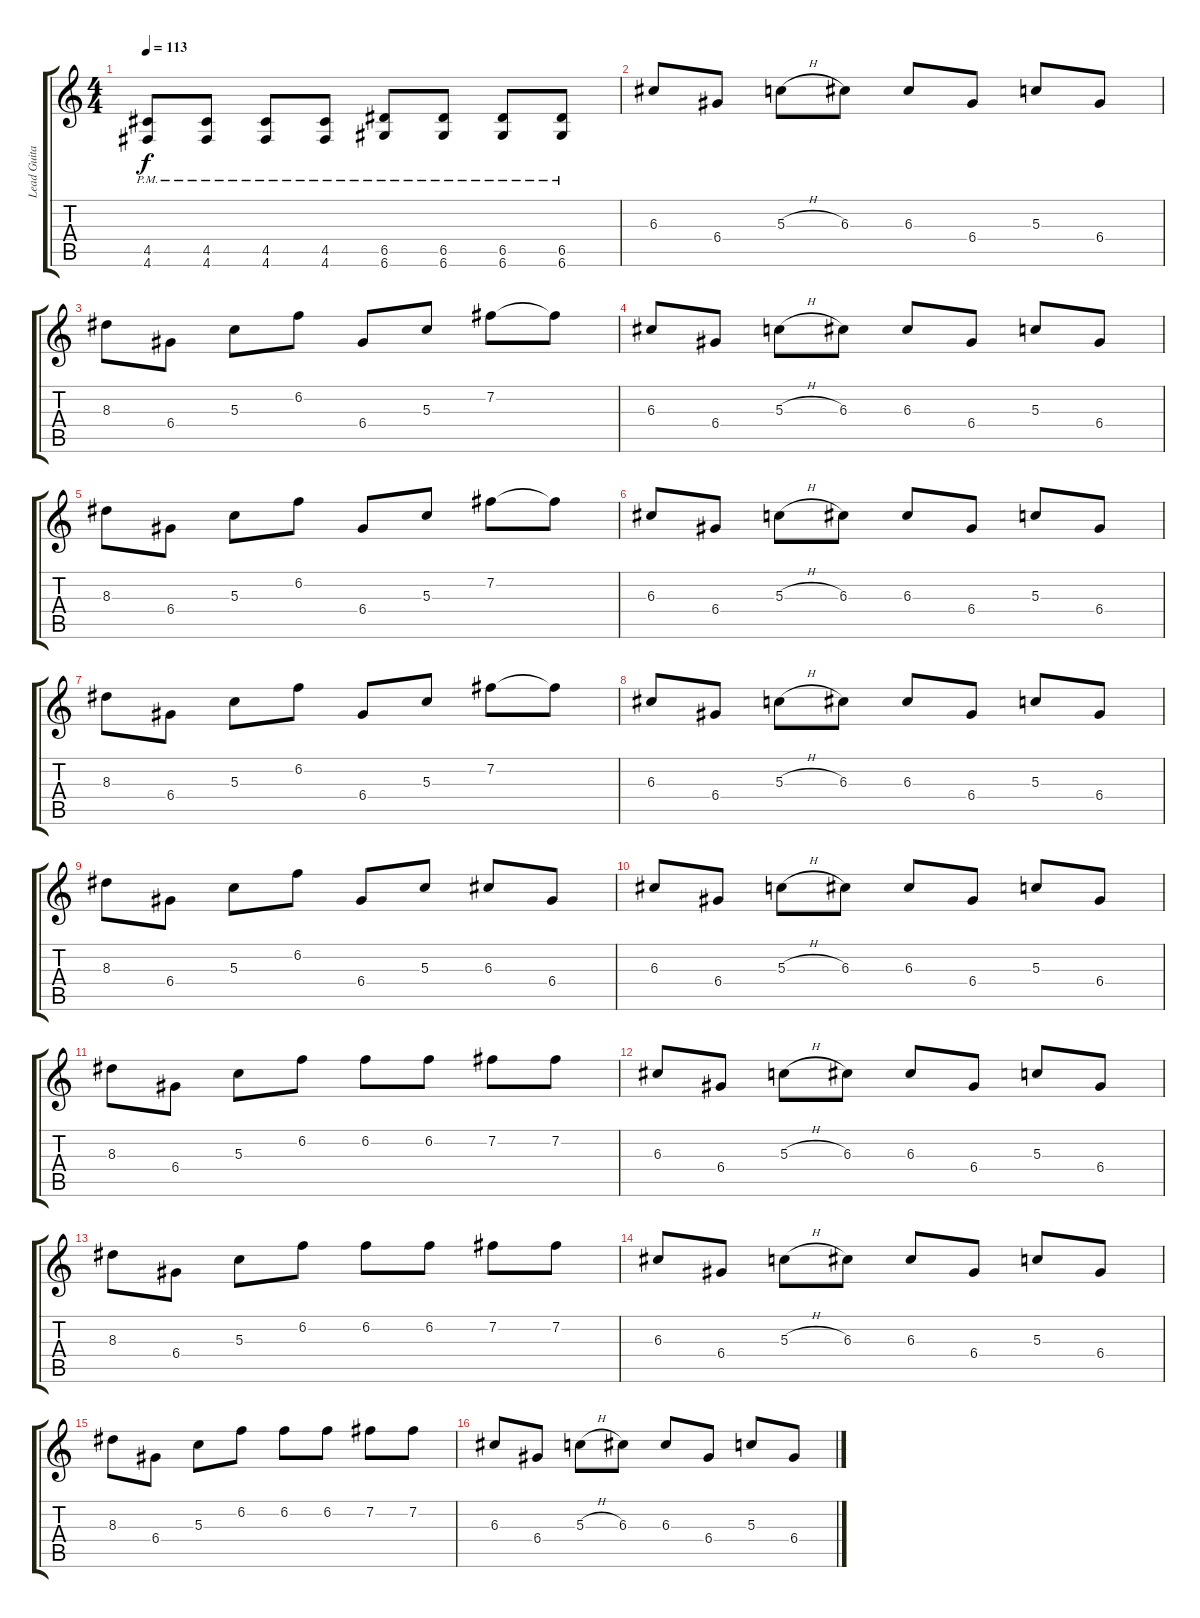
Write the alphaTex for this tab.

\track ("Lead Guitar" "Lead Guita") {instrument overdrivenguitar}
\staff {score tabs}
\tuning (E4 B3 G3 D3 A2 D2) {hide}
\ts (4 4)
\tempo 113
\clef g2
\ks c
(4.5{pm} 4.6{pm}).8{dy f} (4.5{pm} 4.6{pm}).8 (4.5{pm} 4.6{pm}).8 (4.5{pm} 4.6{pm}).8 (6.5{pm} 6.6{pm}).8 (6.5{pm} 6.6{pm}).8 (6.5{pm} 6.6{pm}).8 (6.5{pm} 6.6{pm}).8 |
6.3.8 6.4.8 5.3{h}.8 6.3.8 6.3.8 6.4.8 5.3.8 6.4.8 |
8.3.8 6.4.8 5.3.8 6.2.8 6.4.8 5.3.8 7.2.8 7.2{t}.8 |
6.3.8 6.4.8 5.3{h}.8 6.3.8 6.3.8 6.4.8 5.3.8 6.4.8 |
8.3.8 6.4.8 5.3.8 6.2.8 6.4.8 5.3.8 7.2.8 7.2{t}.8 |
6.3.8 6.4.8 5.3{h}.8 6.3.8 6.3.8 6.4.8 5.3.8 6.4.8 |
8.3.8 6.4.8 5.3.8 6.2.8 6.4.8 5.3.8 7.2.8 7.2{t}.8 |
6.3.8 6.4.8 5.3{h}.8 6.3.8 6.3.8 6.4.8 5.3.8 6.4.8 |
8.3.8 6.4.8 5.3.8 6.2.8 6.4.8 5.3.8 6.3.8 6.4.8 |
6.3.8 6.4.8 5.3{h}.8 6.3.8 6.3.8 6.4.8 5.3.8 6.4.8 |
8.3.8 6.4.8 5.3.8 6.2.8 6.2.8 6.2.8 7.2.8 7.2.8 |
6.3.8 6.4.8 5.3{h}.8 6.3.8 6.3.8 6.4.8 5.3.8 6.4.8 |
8.3.8 6.4.8 5.3.8 6.2.8 6.2.8 6.2.8 7.2.8 7.2.8 |
6.3.8 6.4.8 5.3{h}.8 6.3.8 6.3.8 6.4.8 5.3.8 6.4.8 |
8.3.8 6.4.8 5.3.8 6.2.8 6.2.8 6.2.8 7.2.8 7.2.8 |
6.3.8 6.4.8 5.3{h}.8 6.3.8 6.3.8 6.4.8 5.3.8 6.4.8
